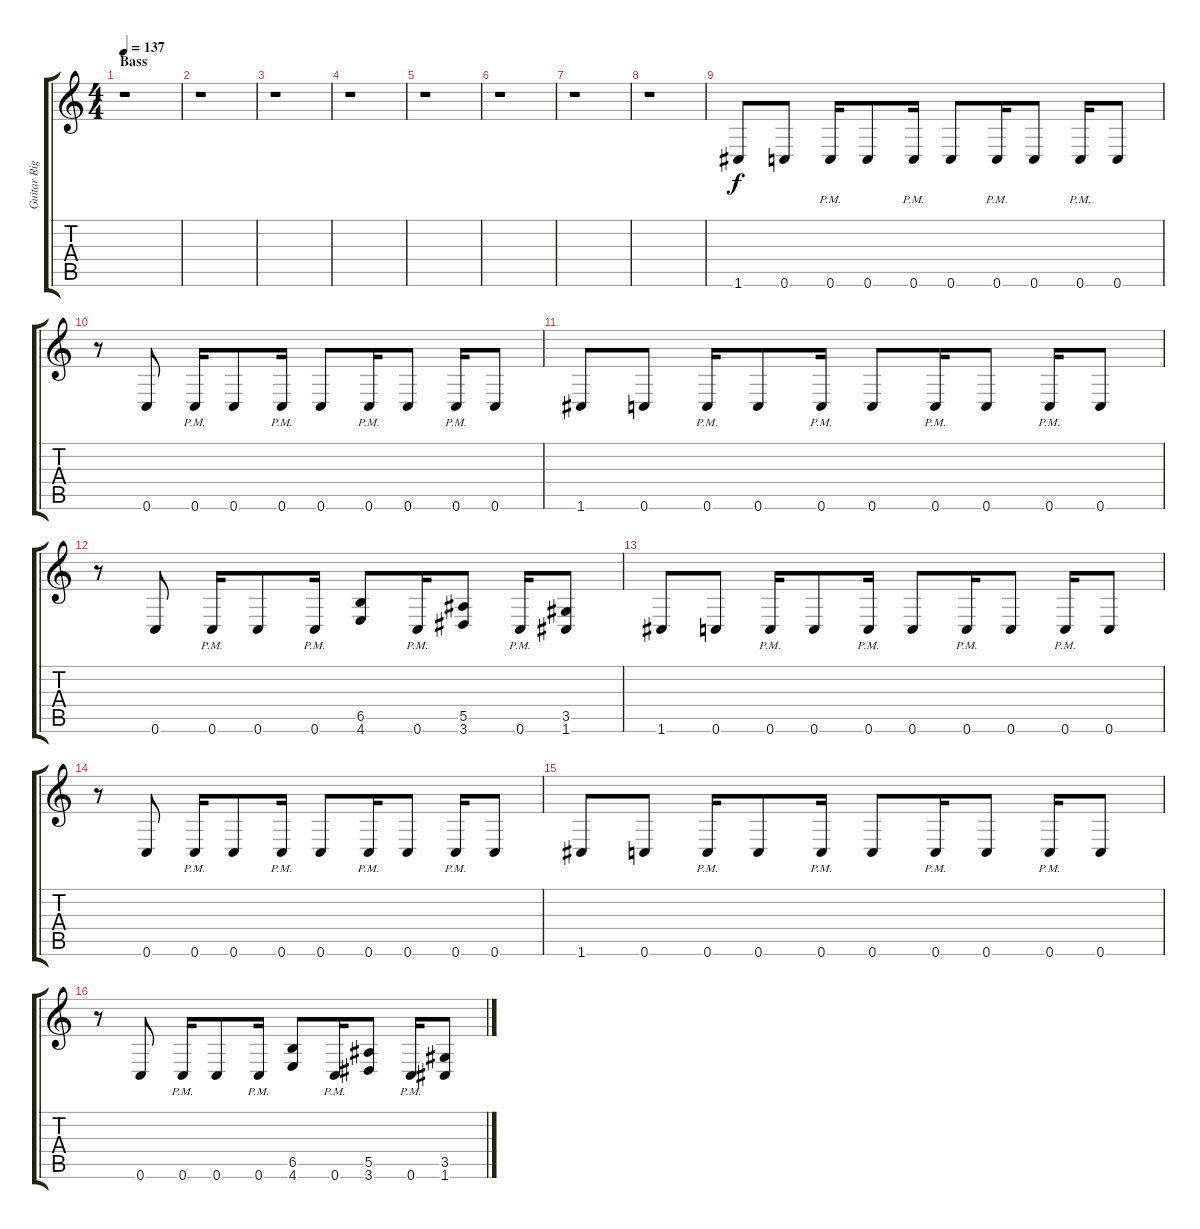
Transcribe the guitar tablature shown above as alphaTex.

\track ("Guitar Right" "Guitar Rig") {instrument distortionguitar}
\staff {score tabs}
\tuning (C4 G3 Eb3 Bb2 F2 C2) {hide}
\ts (4 4)
\section ("" "Bass")
\tempo 137
\clef g2
\ks c
r.1{dy f} |
r.1 |
r.1 |
r.1 |
r.1 |
r.1 |
r.1 |
r.1 |
1.6.8 0.6.8 0.6{pm}.16 0.6.8 0.6{pm}.16 0.6.8 0.6{pm}.16 0.6.8 0.6{pm}.16 0.6.8 |
r.8 0.6.8 0.6{pm}.16 0.6.8 0.6{pm}.16 0.6.8 0.6{pm}.16 0.6.8 0.6{pm}.16 0.6.8 |
1.6.8 0.6.8 0.6{pm}.16 0.6.8 0.6{pm}.16 0.6.8 0.6{pm}.16 0.6.8 0.6{pm}.16 0.6.8 |
r.8 0.6.8 0.6{pm}.16 0.6.8 0.6{pm}.16 (6.5 4.6).8 0.6{pm}.16 (5.5 3.6).8 0.6{pm}.16 (3.5 1.6).8 |
1.6.8 0.6.8 0.6{pm}.16 0.6.8 0.6{pm}.16 0.6.8 0.6{pm}.16 0.6.8 0.6{pm}.16 0.6.8 |
r.8 0.6.8 0.6{pm}.16 0.6.8 0.6{pm}.16 0.6.8 0.6{pm}.16 0.6.8 0.6{pm}.16 0.6.8 |
1.6.8 0.6.8 0.6{pm}.16 0.6.8 0.6{pm}.16 0.6.8 0.6{pm}.16 0.6.8 0.6{pm}.16 0.6.8 |
r.8 0.6.8 0.6{pm}.16 0.6.8 0.6{pm}.16 (6.5 4.6).8 0.6{pm}.16 (5.5 3.6).8 0.6{pm}.16 (3.5 1.6).8
